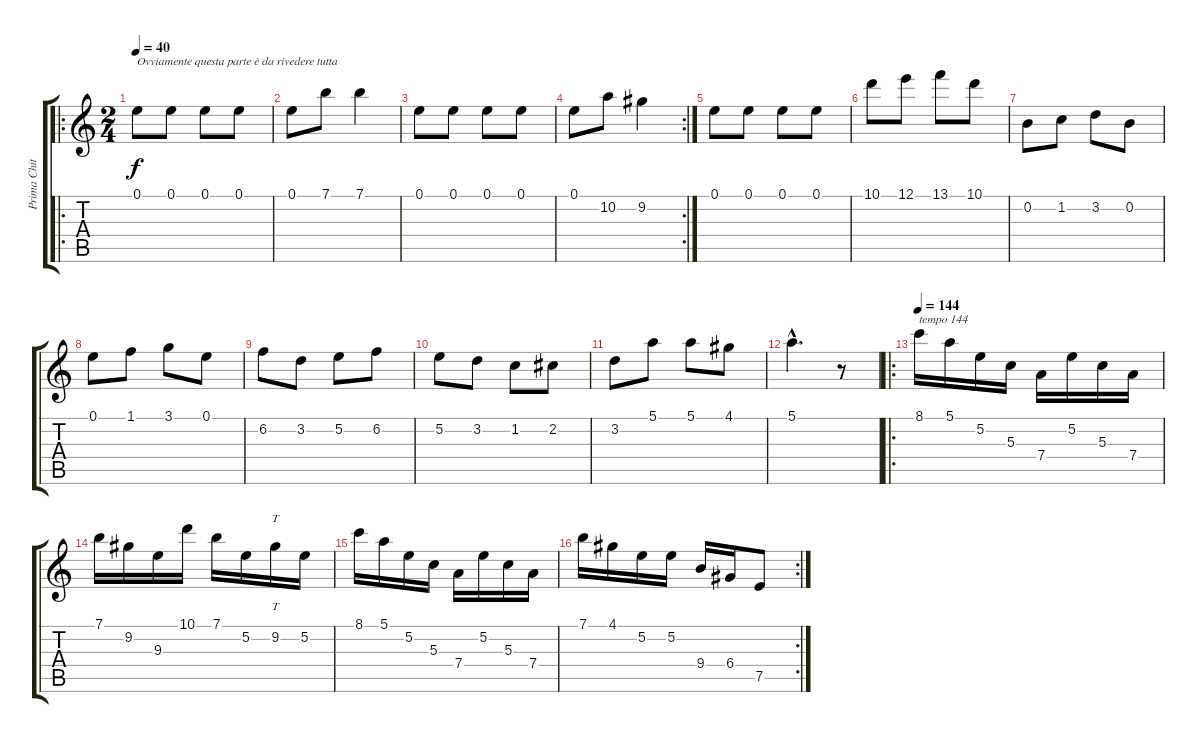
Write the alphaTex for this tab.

\track ("Prima Chitarra" "Prima Chit") {instrument acousticguitarnylon}
\staff {score tabs}
\tuning (E4 B3 G3 D3 A2 E2) {hide}
\ro
\ts (2 4)
\tempo 40
\clef g2
\ks c
0.1.8{txt "Ovviamente questa parte è da rivedere tutta" dy f} 0.1.8 0.1.8 0.1.8 |
0.1.8 7.1.8 7.1.4 |
0.1.8 0.1.8 0.1.8 0.1.8 |
\rc 2
0.1.8 10.2.8 9.2.4 |
0.1.8 0.1.8 0.1.8 0.1.8 |
10.1.8 12.1.8 13.1.8 10.1.8 |
0.2.8 1.2.8 3.2.8 0.2.8 |
0.1.8 1.1.8 3.1.8 0.1.8 |
6.2.8 3.2.8 5.2.8 6.2.8 |
5.2.8 3.2.8 1.2.8 2.2.8 |
3.2.8 5.1.8 5.1.8 4.1.8 |
5.1{hac}.4{d} r.8 |
\ro
\tempo 144
8.1.16{txt "tempo 144"} 5.1.16 5.2.16 5.3.16 7.4.16 5.2.16 5.3.16 7.4.16 |
7.1.16 9.2.16 9.3.16 10.1.16 7.1.16 5.2.16 9.2.16{tt} 5.2.16 |
8.1.16 5.1.16 5.2.16 5.3.16 7.4.16 5.2.16 5.3.16 7.4.16 |
\rc 2
7.1.16 4.1.16 5.2.16 5.2.16 9.4.16 6.4.16 7.5.8
